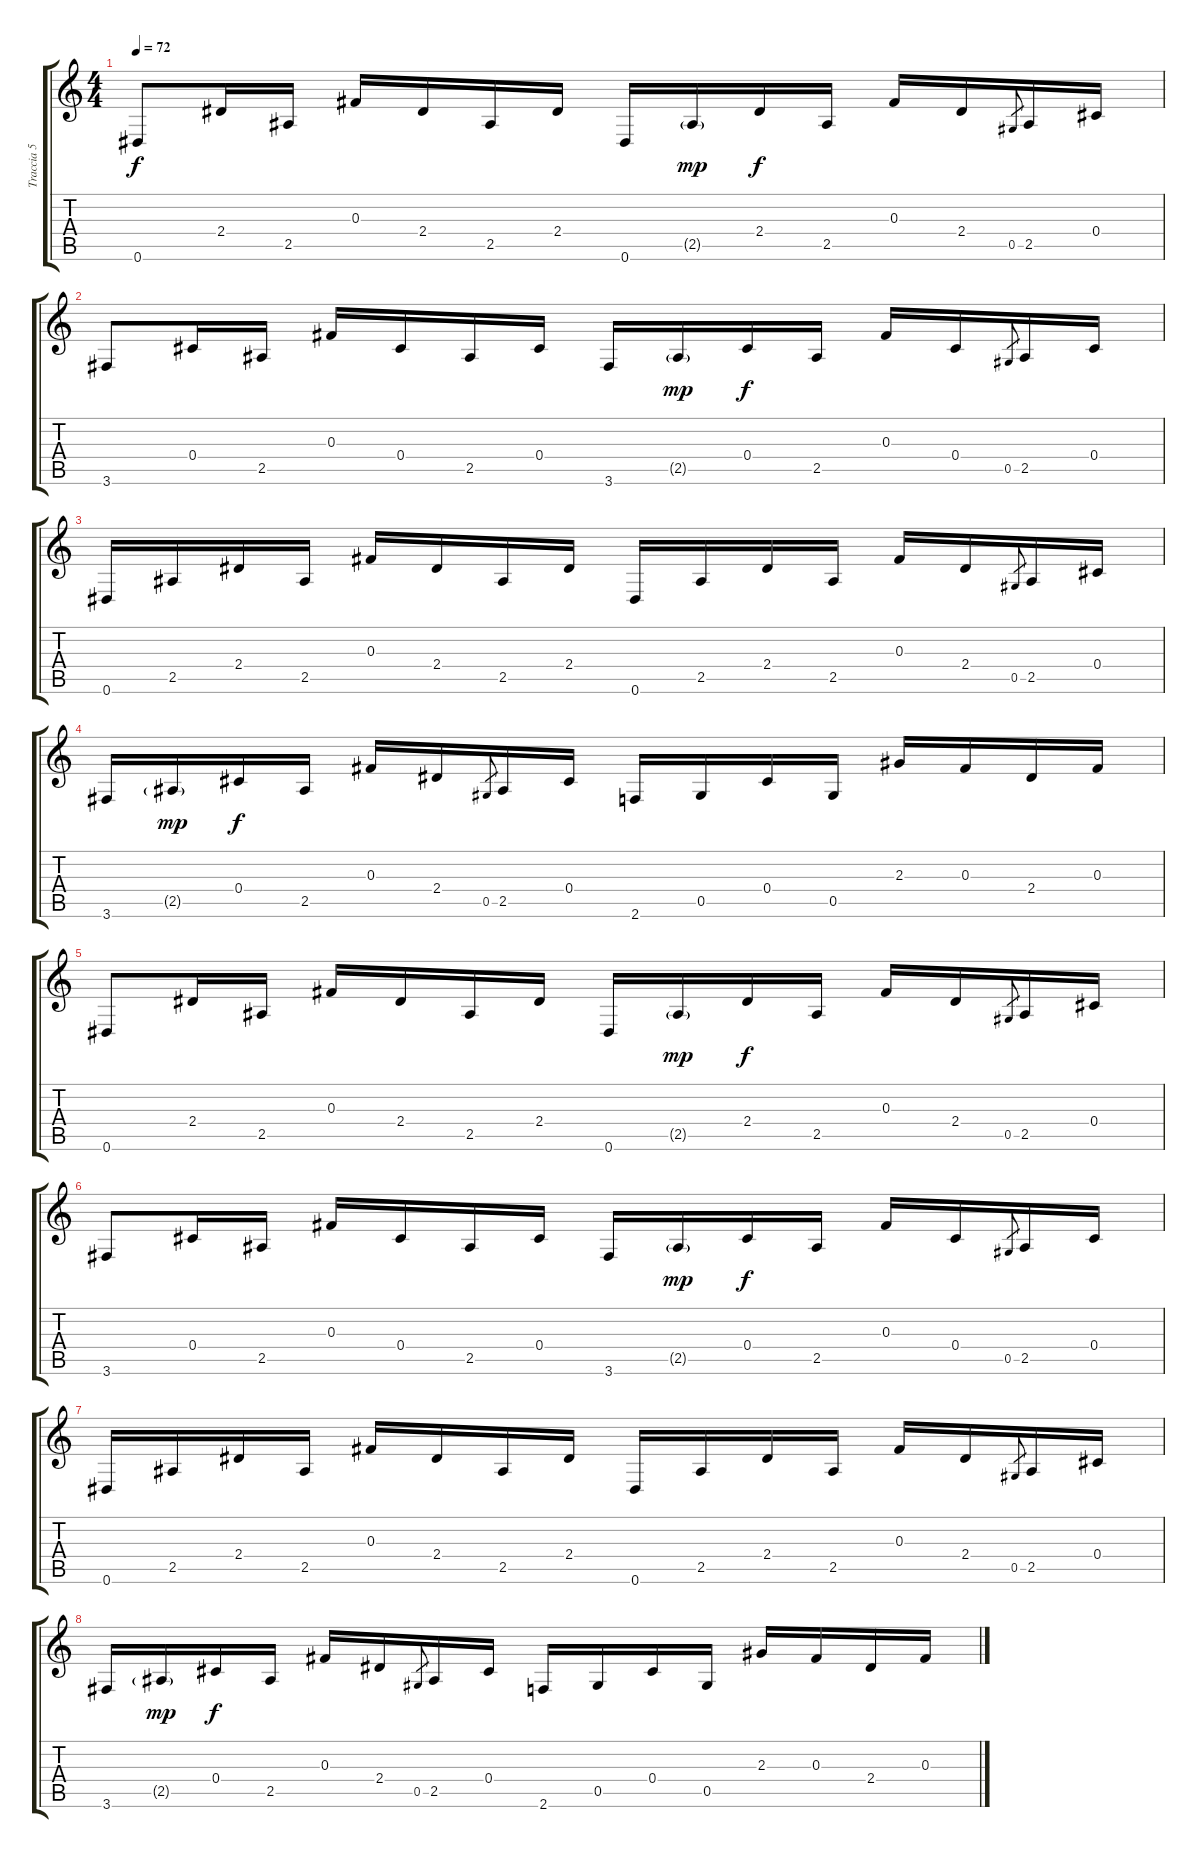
\track ("Traccia 5" "Traccia 5") {instrument electricguitarclean}
\staff {score tabs}
\tuning (Eb4 Bb3 Gb3 Db3 Ab2 Eb2) {hide}
\ts (4 4)
\tempo 72
\clef g2
\ks c
0.6.8{dy f instrument electricguitarclean} 2.4.16 2.5.16 0.3.16 2.4.16 2.5.16 2.4.16 0.6.16 2.5{g}.16{dy mp} 2.4.16{dy f} 2.5.16 0.3.16 2.4.16 0.5.8{gr} 2.5.16 0.4.16 |
3.6.8 0.4.16 2.5.16 0.3.16 0.4.16 2.5.16 0.4.16 3.6.16 2.5{g}.16{dy mp} 0.4.16{dy f} 2.5.16 0.3.16 0.4.16 0.5.8{gr} 2.5.16 0.4.16 |
0.6.16 2.5.16 2.4.16 2.5.16 0.3.16 2.4.16 2.5.16 2.4.16 0.6.16 2.5.16 2.4.16 2.5.16 0.3.16 2.4.16 0.5.8{gr} 2.5.16 0.4.16 |
3.6.16 2.5{g}.16{dy mp} 0.4.16{dy f} 2.5.16 0.3.16 2.4.16 0.5.8{gr} 2.5.16 0.4.16 2.6.16 0.5.16 0.4.16 0.5.16 2.3.16 0.3.16 2.4.16 0.3.16 |
0.6.8 2.4.16 2.5.16 0.3.16 2.4.16 2.5.16 2.4.16 0.6.16 2.5{g}.16{dy mp} 2.4.16{dy f} 2.5.16 0.3.16 2.4.16 0.5.8{gr} 2.5.16 0.4.16 |
3.6.8 0.4.16 2.5.16 0.3.16 0.4.16 2.5.16 0.4.16 3.6.16 2.5{g}.16{dy mp} 0.4.16{dy f} 2.5.16 0.3.16 0.4.16 0.5.8{gr} 2.5.16 0.4.16 |
0.6.16 2.5.16 2.4.16 2.5.16 0.3.16 2.4.16 2.5.16 2.4.16 0.6.16 2.5.16 2.4.16 2.5.16 0.3.16 2.4.16 0.5.8{gr} 2.5.16 0.4.16 |
3.6.16 2.5{g}.16{dy mp} 0.4.16{dy f} 2.5.16 0.3.16 2.4.16 0.5.8{gr} 2.5.16 0.4.16 2.6.16 0.5.16 0.4.16 0.5.16 2.3.16 0.3.16 2.4.16 0.3.16
